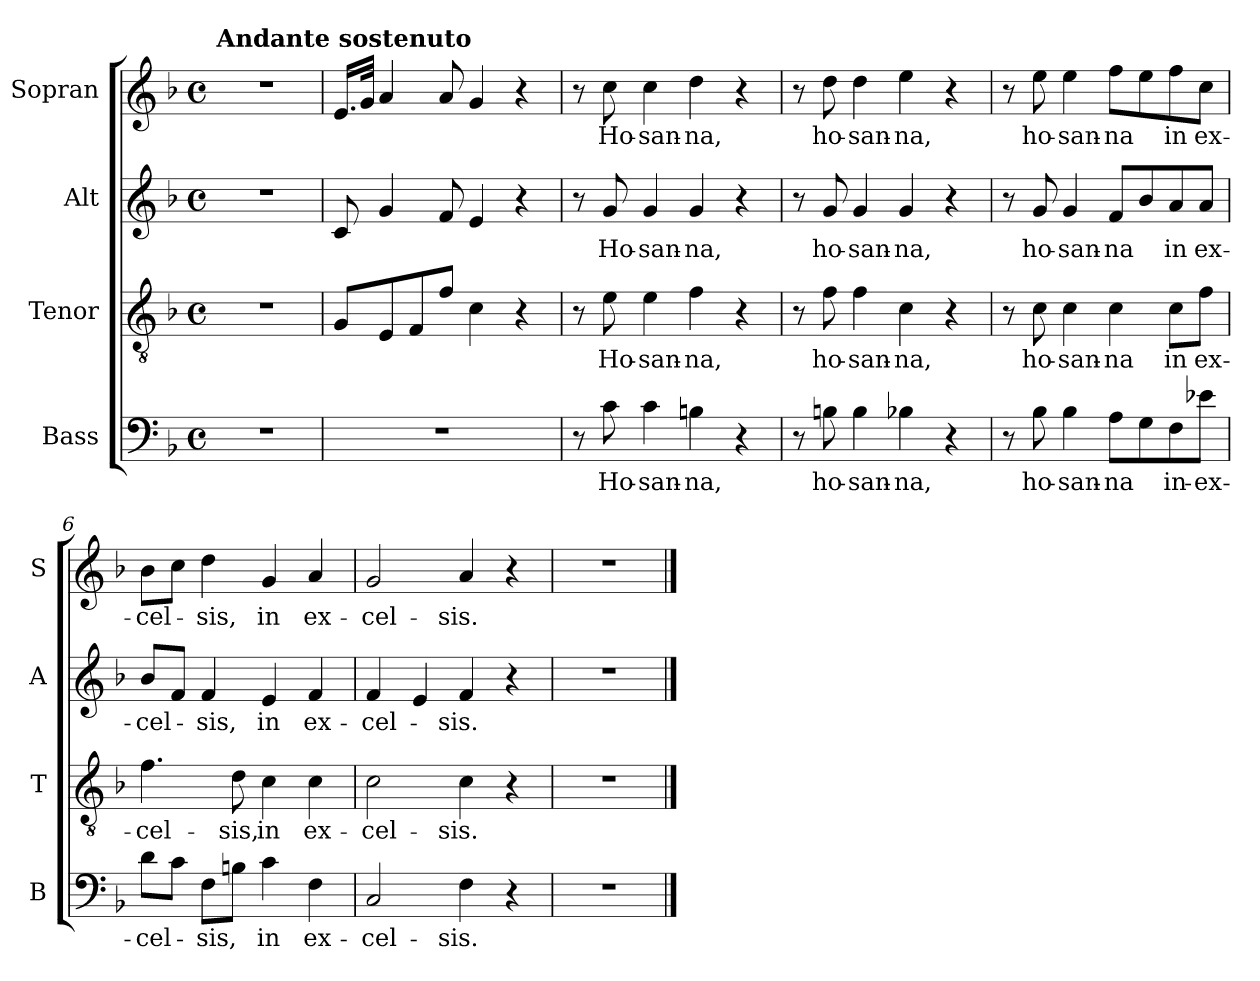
**kern	**text	**kern	**text	**kern	**text	**kern	**text
*part4	*part4	*part3	*part3	*part2	*part2	*part1	*part1
*staff4	*staff4	*staff3	*staff3	*staff2	*staff2	*staff1	*staff1
*I"Bass	*	*I"Tenor	*	*I"Alt	*	*I"Sopran	*
*I'B	*	*I'T	*	*I'A	*	*I'S	*
*clefF4	*	*clefGv2	*	*clefG2	*	*clefG2	*
*k[b-]	*	*k[b-]	*	*k[b-]	*	*k[b-]	*
*F:	*	*F:	*	*F:	*	*F:	*
*M4/4	*	*M4/4	*	*M4/4	*	*M4/4	*
*met(c)	*	*met(c)	*	*met(c)	*	*met(c)	*
=1	=1	=1	=1	=1	=1	=1	=1
!	!	!	!	!	!	!LO:TX:a:B:t=Andante sostenuto	!
1r	.	1r	.	1r	.	1r	.
=2	=2	=2	=2	=2	=2	=2	=2
1r	.	8G/L	.	8c/	.	16.e/LL	.
.	.	.	.	.	.	32g/JJk	.
.	.	8E/	.	4g/	.	4a/	.
.	.	8F/	.	.	.	.	.
.	.	8f/J	.	8f/	.	8a/	.
.	.	4c\	.	4e/	.	4g/	.
.	.	4r	.	4r	.	4r	.
=3	=3	=3	=3	=3	=3	=3	=3
8r	.	8r	.	8r	.	8r	.
!	!LO:LY:b	!	!LO:LY:b	!	!LO:LY:b	!	!LO:LY:b
8c\	Ho-	8e\	Ho-	8g/	Ho-	8cc\	Ho-
!	!LO:LY:b	!	!LO:LY:b	!	!LO:LY:b	!	!LO:LY:b
4c\	-san-	4e\	-san-	4g/	-san-	4cc\	-san-
!	!LO:LY:b	!	!LO:LY:b	!	!LO:LY:b	!	!LO:LY:b
4Bn\	-na,	4f\	-na,	4g/	-na,	4dd\	-na,
4r	.	4r	.	4r	.	4r	.
=4	=4	=4	=4	=4	=4	=4	=4
8r	.	8r	.	8r	.	8r	.
!	!LO:LY:b	!	!LO:LY:b	!	!LO:LY:b	!	!LO:LY:b
8Bn\	ho-	8f\	ho-	8g/	ho-	8dd\	ho-
!	!LO:LY:b	!	!LO:LY:b	!	!LO:LY:b	!	!LO:LY:b
4B\	-san-	4f\	-san-	4g/	-san-	4dd\	-san-
!	!LO:LY:b	!	!LO:LY:b	!	!LO:LY:b	!	!LO:LY:b
4B-X\	-na,	4c\	-na,	4g/	-na,	4ee\	-na,
4r	.	4r	.	4r	.	4r	.
!!LO:LB:g=z
=5	=5	=5	=5	=5	=5	=5	=5
8r	.	8r	.	8r	.	8r	.
!	!LO:LY:b	!	!LO:LY:b	!	!LO:LY:b	!	!LO:LY:b
8B-\	ho-	8c\	ho-	8g/	ho-	8ee\	ho-
!	!LO:LY:b	!	!LO:LY:b	!	!LO:LY:b	!	!LO:LY:b
4B-\	-san-	4c\	-san-	4g/	-san-	4ee\	-san-
!	!LO:LY:b	!	!LO:LY:b	!	!LO:LY:b	!	!LO:LY:b
8A\L	-na	4c\	-na	8f/L	-na	8ff\L	-na
8G\	.	.	.	8b-/	.	8ee\	.
!	!LO:LY:b	!	!LO:LY:b	!	!LO:LY:b	!	!LO:LY:b
8F\	in-	8c\L	in	8a/	in	8ff\	in
!	!LO:LY:b	!	!LO:LY:b	!	!LO:LY:b	!	!LO:LY:b
8e-X\J	-ex-	8f\J	ex-	8a/J	ex-	8cc\J	ex-
=6	=6	=6	=6	=6	=6	=6	=6
!	!LO:LY:b	!	!LO:LY:b	!	!LO:LY:b	!	!LO:LY:b
8d\L	-cel-	4.f\	-cel-	8b-/L	-cel-	8b-\L	-cel-
8c\J	.	.	.	8f/J	.	8cc\J	.
!	!LO:LY:b	!	!	!	!LO:LY:b	!	!LO:LY:b
8F\L	-sis,	.	.	4f/	-sis,	4dd\	-sis,
!	!	!	!LO:LY:b	!	!	!	!
8Bn\J	.	8d\	-sis,	.	.	.	.
!	!LO:LY:b	!	!LO:LY:b	!	!LO:LY:b	!	!LO:LY:b
4c\	in	4c\	in	4e/	in	4g/	in
!	!LO:LY:b	!	!LO:LY:b	!	!LO:LY:b	!	!LO:LY:b
4F\	ex-	4c\	ex-	4f/	ex-	4a/	ex-
=7	=7	=7	=7	=7	=7	=7	=7
!	!LO:LY:b	!	!LO:LY:b	!	!LO:LY:b	!	!LO:LY:b
2C/	-cel-	2c\	-cel-	4f/	-cel-	2g/	-cel-
.	.	.	.	4e/	.	.	.
!	!LO:LY:b	!	!LO:LY:b	!	!LO:LY:b	!	!LO:LY:b
4F\	-sis.	4c\	-sis.	4f/	-sis.	4a/	-sis.
4r	.	4r	.	4r	.	4r	.
=8	=8	=8	=8	=8	=8	=8	=8
1r	.	1r	.	1r	.	1r	.
==	==	==	==	==	==	==	==
*-	*-	*-	*-	*-	*-	*-	*-
